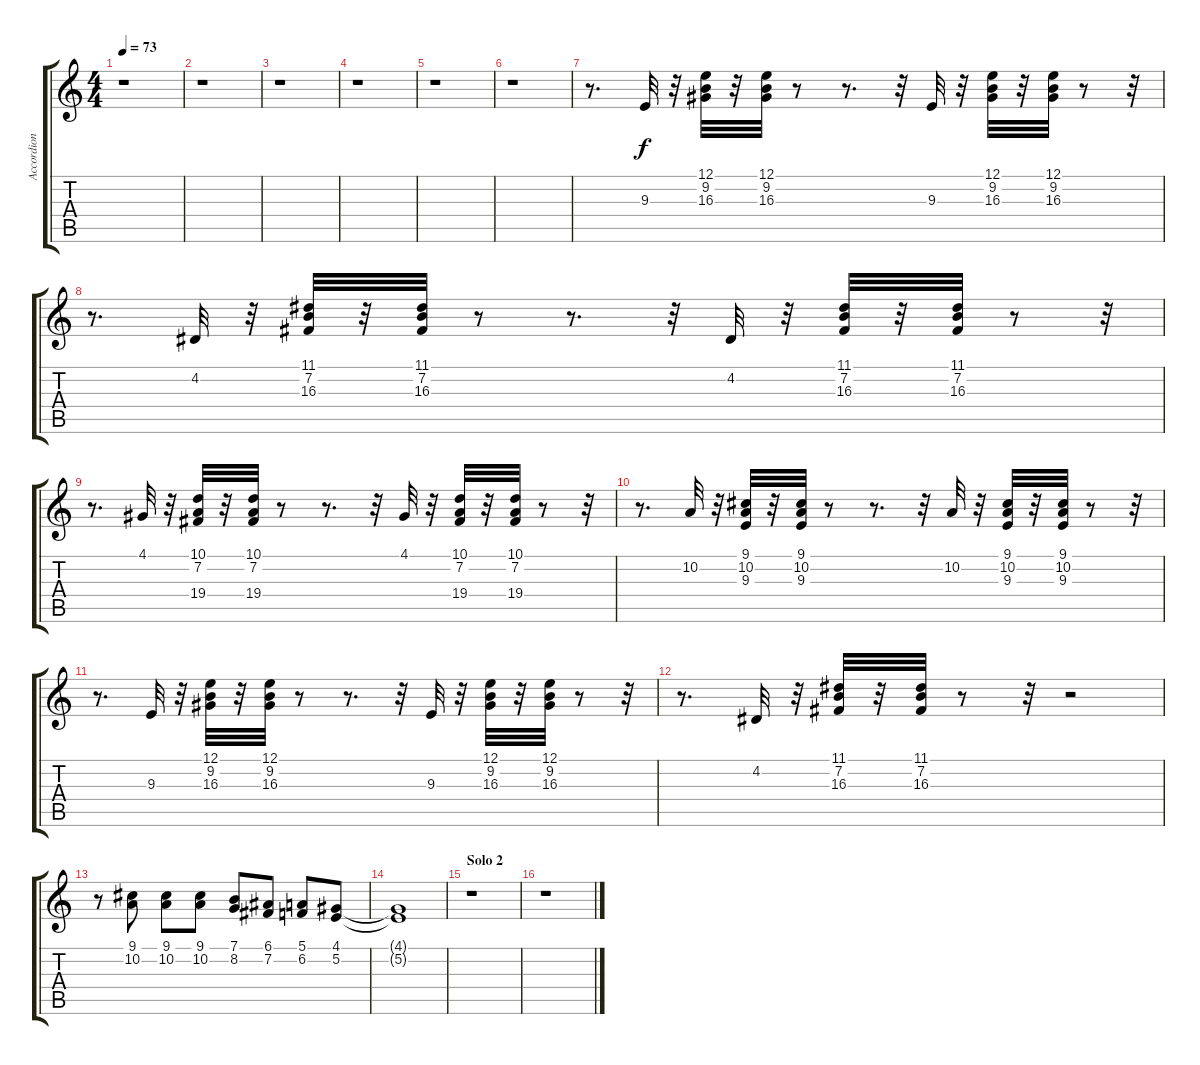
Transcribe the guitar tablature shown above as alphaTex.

\track ("Accordion" "Accordion") {instrument accordion}
\staff {score tabs}
\tuning (E4 B3 G3 D3 A2 E2) {hide}
\ts (4 4)
\tempo 73
\clef g2
\ks c
r.1{dy f} |
r.1 |
r.1 |
r.1 |
r.1 |
r.1 |
r.8{d} 9.3.32 r.32 (12.1 9.2 16.3).32 r.32 (12.1 9.2 16.3).32 r.8 r.8{d} r.32 9.3.32 r.32 (12.1 9.2 16.3).32 r.32 (12.1 9.2 16.3).32 r.8 r.32 |
r.8{d} 4.2.32 r.32 (11.1 7.2 16.3).32 r.32 (11.1 7.2 16.3).32 r.8 r.8{d} r.32 4.2.32 r.32 (11.1 7.2 16.3).32 r.32 (11.1 7.2 16.3).32 r.8 r.32 |
r.8{d} 4.1.32 r.32 (10.1 7.2 19.4).32 r.32 (10.1 7.2 19.4).32 r.8 r.8{d} r.32 4.1.32 r.32 (10.1 7.2 19.4).32 r.32 (10.1 7.2 19.4).32 r.8 r.32 |
r.8{d} 10.2.32 r.32 (9.1 10.2 9.3).32 r.32 (9.1 10.2 9.3).32 r.8 r.8{d} r.32 10.2.32 r.32 (9.1 10.2 9.3).32 r.32 (9.1 10.2 9.3).32 r.8 r.32 |
r.8{d} 9.3.32 r.32 (12.1 9.2 16.3).32 r.32 (12.1 9.2 16.3).32 r.8 r.8{d} r.32 9.3.32 r.32 (12.1 9.2 16.3).32 r.32 (12.1 9.2 16.3).32 r.8 r.32 |
r.8{d} 4.2.32 r.32 (11.1 7.2 16.3).32 r.32 (11.1 7.2 16.3).32 r.8 r.32 r.2 |
r.8 (9.1 10.2).8 (9.1 10.2).8 (9.1 10.2).8 (7.1 8.2).8 (6.1 7.2).8 (5.1 6.2).8 (4.1 5.2).8 |
(4.1{t} 5.2{t}).1 |
\section ("" "Solo 2")
r.1 |
r.1
